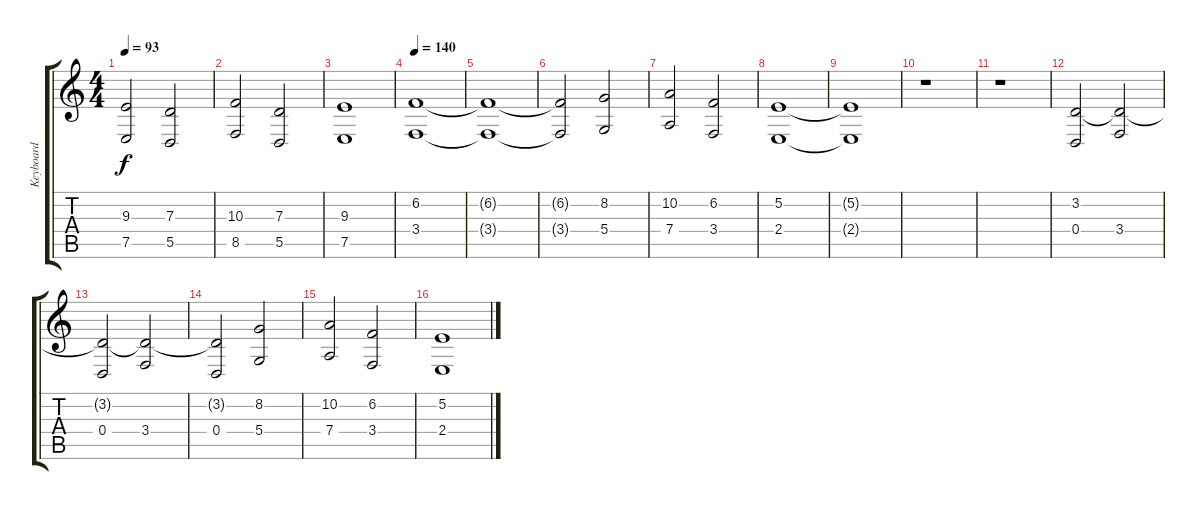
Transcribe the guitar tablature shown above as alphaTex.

\track ("Keyboard" "Keyboard") {instrument pad4choir}
\staff {score tabs}
\tuning (E4 B3 G3 D3 A2 D2) {hide}
\ts (4 4)
\tempo 93
\clef g2
\ks c
(9.3{t} 7.5{t}).2{dy f} (7.3 5.5).2 |
(10.3 8.5).2 (7.3 5.5).2 |
(9.3 7.5).1 |
\tempo 140
(6.2 3.4).1 |
(6.2{t} 3.4{t}).1 |
(6.2{t} 3.4{t}).2 (8.2 5.4).2 |
(10.2 7.4).2 (6.2 3.4).2 |
(5.2 2.4).1 |
(5.2{t} 2.4{t}).1 |
r.1 |
r.1 |
(3.2 0.4).2 (3.2{t} 3.4).2 |
(3.2{t} 0.4).2 (3.2{t} 3.4).2 |
(3.2{t} 0.4).2 (8.2 5.4).2 |
(10.2 7.4).2 (6.2 3.4).2 |
(5.2 2.4).1
